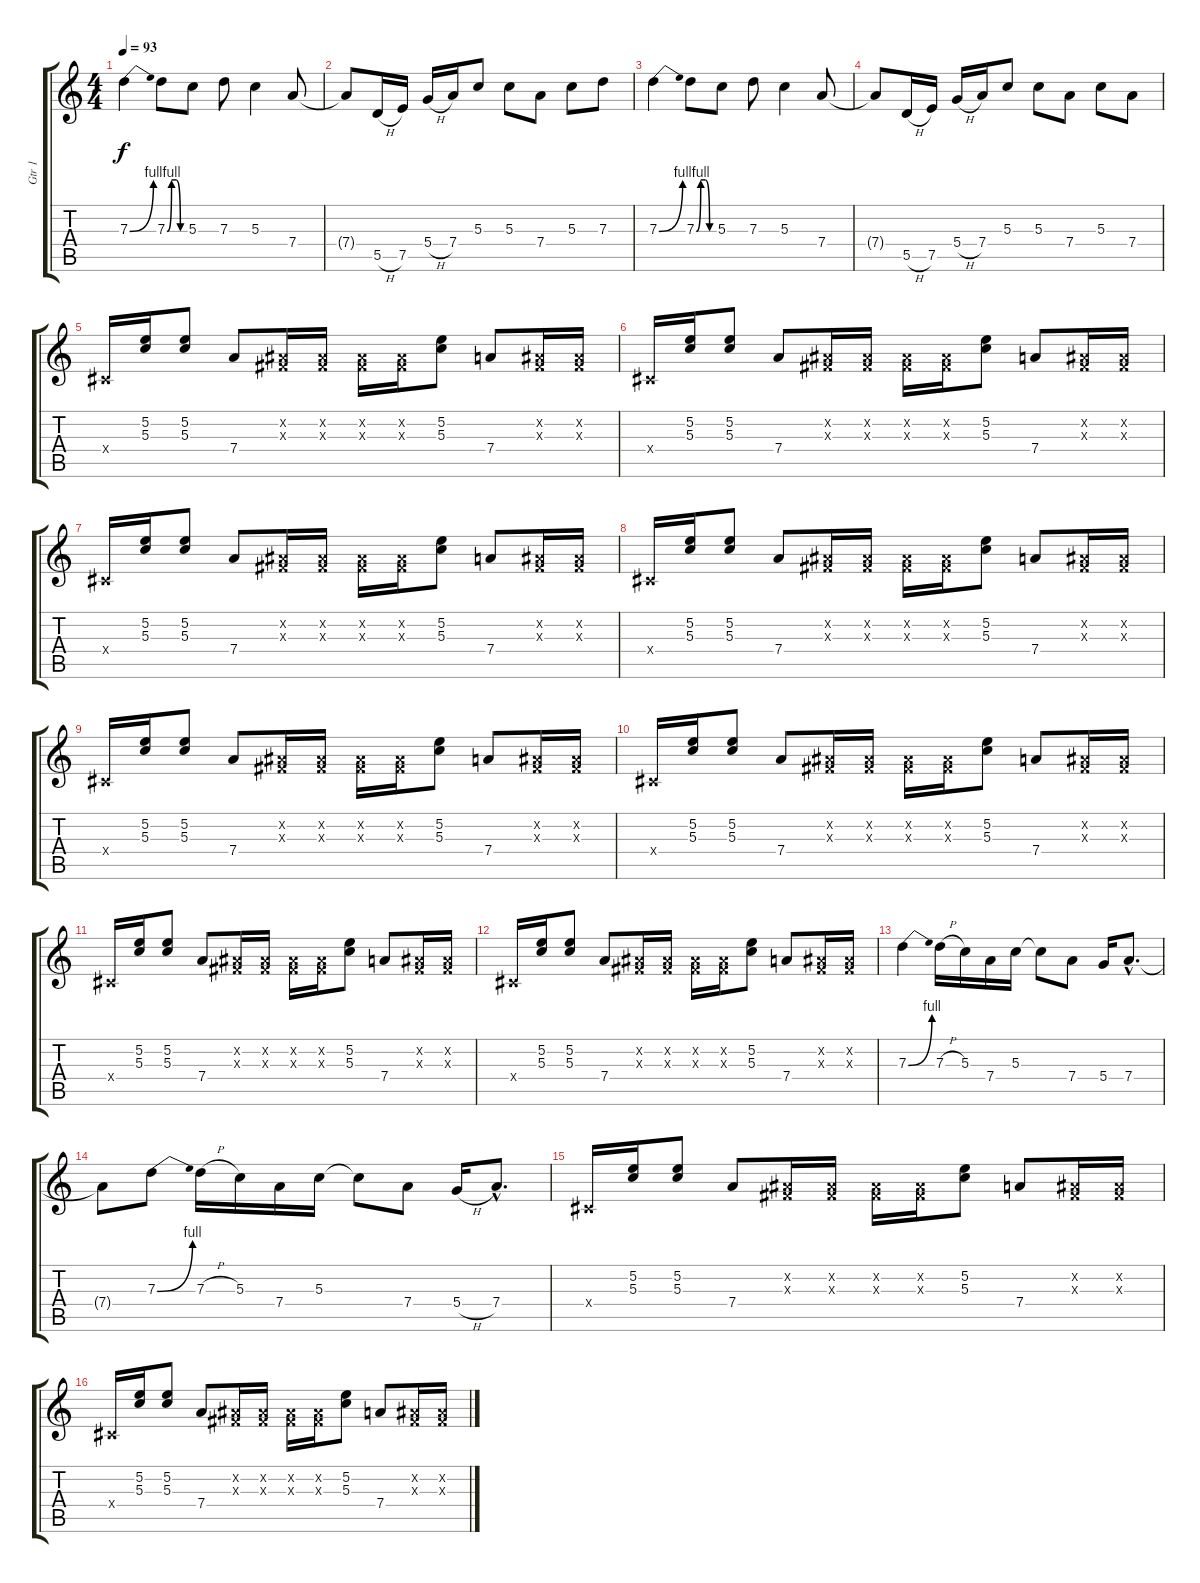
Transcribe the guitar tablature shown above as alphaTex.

\track ("Gtr 1" "Gtr 1") {instrument distortionguitar}
\staff {score tabs}
\tuning (E4 B3 G3 D3 A2 E2) {hide}
\ts (4 4)
\tempo 93
\clef g2
\ks c
7.3{be (bend 0 0 60 4)}.4{dy f} 7.3{be (custom 0 0 15 4 30 4 45 0 60 0)}.8 5.3.8 7.3.8 5.3.4 7.4.8 |
7.4{t}.8 5.5{h}.16 7.5.16 5.4{h}.16 7.4.16 5.3.8 5.3.8 7.4.8 5.3.8 7.3.8 |
7.3{be (bend 0 0 60 4)}.4 7.3{be (custom 0 0 15 4 30 4 45 0 60 0)}.8 5.3.8 7.3.8 5.3.4 7.4.8 |
7.4{t}.8 5.5{h}.16 7.5.16 5.4{h}.16 7.4.16 5.3.8 5.3.8 7.4.8 5.3.8 7.4.8 |
-1.4{x}.16 (5.2 5.3).16 (5.2 5.3).8 7.4.8 (-1.2{x} -1.3{x}).16 (-1.2{x} -1.3{x}).16 (-1.2{x} -1.3{x}).16 (-1.2{x} -1.3{x}).16 (5.2 5.3).8 7.4.8 (-1.2{x} -1.3{x}).16 (-1.2{x} -1.3{x}).16 |
-1.4{x}.16 (5.2 5.3).16 (5.2 5.3).8 7.4.8 (-1.2{x} -1.3{x}).16 (-1.2{x} -1.3{x}).16 (-1.2{x} -1.3{x}).16 (-1.2{x} -1.3{x}).16 (5.2 5.3).8 7.4.8 (-1.2{x} -1.3{x}).16 (-1.2{x} -1.3{x}).16 |
-1.4{x}.16 (5.2 5.3).16 (5.2 5.3).8 7.4.8 (-1.2{x} -1.3{x}).16 (-1.2{x} -1.3{x}).16 (-1.2{x} -1.3{x}).16 (-1.2{x} -1.3{x}).16 (5.2 5.3).8 7.4.8 (-1.2{x} -1.3{x}).16 (-1.2{x} -1.3{x}).16 |
-1.4{x}.16 (5.2 5.3).16 (5.2 5.3).8 7.4.8 (-1.2{x} -1.3{x}).16 (-1.2{x} -1.3{x}).16 (-1.2{x} -1.3{x}).16 (-1.2{x} -1.3{x}).16 (5.2 5.3).8 7.4.8 (-1.2{x} -1.3{x}).16 (-1.2{x} -1.3{x}).16 |
-1.4{x}.16 (5.2 5.3).16 (5.2 5.3).8 7.4.8 (-1.2{x} -1.3{x}).16 (-1.2{x} -1.3{x}).16 (-1.2{x} -1.3{x}).16 (-1.2{x} -1.3{x}).16 (5.2 5.3).8 7.4.8 (-1.2{x} -1.3{x}).16 (-1.2{x} -1.3{x}).16 |
-1.4{x}.16 (5.2 5.3).16 (5.2 5.3).8 7.4.8 (-1.2{x} -1.3{x}).16 (-1.2{x} -1.3{x}).16 (-1.2{x} -1.3{x}).16 (-1.2{x} -1.3{x}).16 (5.2 5.3).8 7.4.8 (-1.2{x} -1.3{x}).16 (-1.2{x} -1.3{x}).16 |
-1.4{x}.16 (5.2 5.3).16 (5.2 5.3).8 7.4.8 (-1.2{x} -1.3{x}).16 (-1.2{x} -1.3{x}).16 (-1.2{x} -1.3{x}).16 (-1.2{x} -1.3{x}).16 (5.2 5.3).8 7.4.8 (-1.2{x} -1.3{x}).16 (-1.2{x} -1.3{x}).16 |
-1.4{x}.16 (5.2 5.3).16 (5.2 5.3).8 7.4.8 (-1.2{x} -1.3{x}).16 (-1.2{x} -1.3{x}).16 (-1.2{x} -1.3{x}).16 (-1.2{x} -1.3{x}).16 (5.2 5.3).8 7.4.8 (-1.2{x} -1.3{x}).16 (-1.2{x} -1.3{x}).16 |
7.3{be (bend 0 0 60 4)}.4 7.3{h}.16 5.3.16 7.4.16 5.3.16 5.3{t}.8 7.4.8 5.4.16 7.4{hac}.8{d} |
7.4{t}.8 7.3{be (bend 0 0 60 4)}.8 7.3{h}.16 5.3.16 7.4.16 5.3.16 5.3{t}.8 7.4.8 5.4{h}.16 7.4{hac}.8{d} |
-1.4{x}.16 (5.2 5.3).16 (5.2 5.3).8 7.4.8 (-1.2{x} -1.3{x}).16 (-1.2{x} -1.3{x}).16 (-1.2{x} -1.3{x}).16 (-1.2{x} -1.3{x}).16 (5.2 5.3).8 7.4.8 (-1.2{x} -1.3{x}).16 (-1.2{x} -1.3{x}).16 |
-1.4{x}.16 (5.2 5.3).16 (5.2 5.3).8 7.4.8 (-1.2{x} -1.3{x}).16 (-1.2{x} -1.3{x}).16 (-1.2{x} -1.3{x}).16 (-1.2{x} -1.3{x}).16 (5.2 5.3).8 7.4.8 (-1.2{x} -1.3{x}).16 (-1.2{x} -1.3{x}).16
